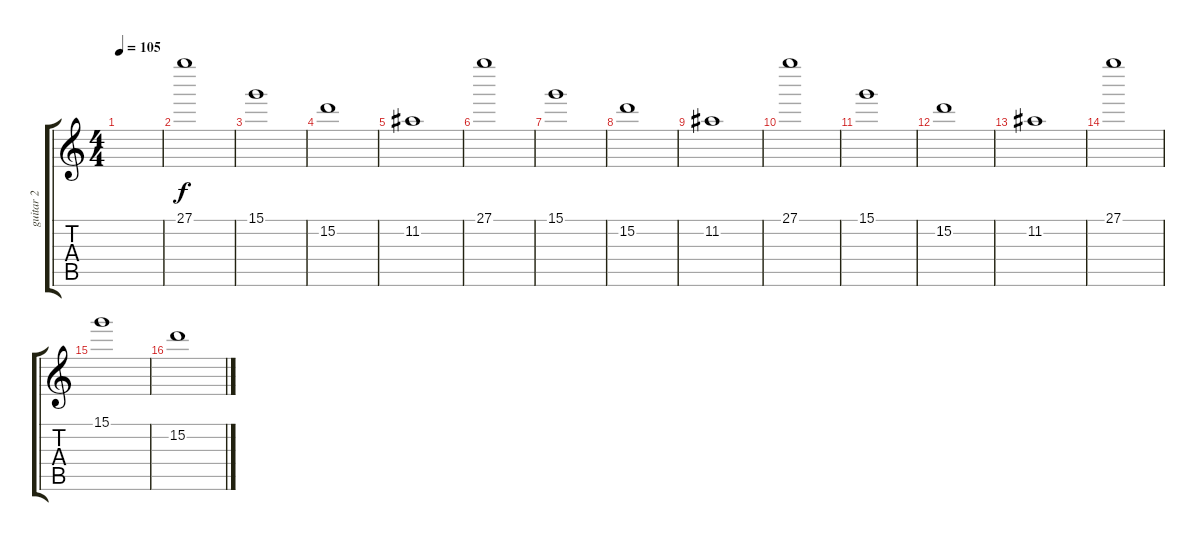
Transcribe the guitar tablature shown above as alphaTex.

\track ("guitar 2" "guitar 2") {instrument distortionguitar}
\staff {score tabs}
\tuning (E4 B3 G3 D3 A2 E2) {hide}
\ts (4 4)
\tempo 105
\clef g2
\ks c
|
27.1.1 |
15.1.1 |
15.2.1 |
11.2.1 |
27.1.1 |
15.1.1 |
15.2.1 |
11.2.1 |
27.1.1 |
15.1.1 |
15.2.1 |
11.2.1 |
27.1.1 |
15.1.1 |
15.2.1
